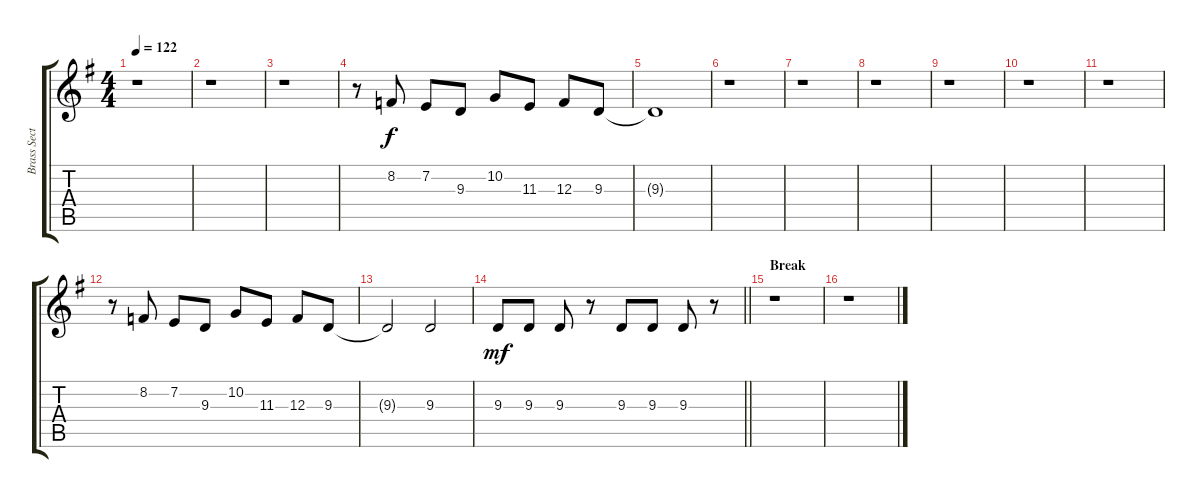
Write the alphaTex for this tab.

\track ("Brass Section" "Brass Sect") {instrument frenchhorn}
\staff {score tabs}
\tuning (D4 A3 F3 C3 G2 D2) {hide}
\ts (4 4)
\tempo 122
\clef g2
\ks g
r.1{dy f} |
r.1 |
r.1 |
r.8 8.2.8 7.2.8 9.3.8 10.2.8 11.3.8 12.3.8 9.3.8 |
9.3{t}.1 |
r.1 |
r.1 |
r.1 |
r.1 |
r.1 |
r.1 |
r.8 8.2.8 7.2.8 9.3.8 10.2.8 11.3.8 12.3.8 9.3.8 |
9.3{t}.2 9.3.2 |
\barLineRight lightlight
9.3.8{dy mf} 9.3.8 9.3.8 r.8 9.3.8 9.3.8 9.3.8 r.8 |
\section ("" "Break")
r.1 |
r.1
